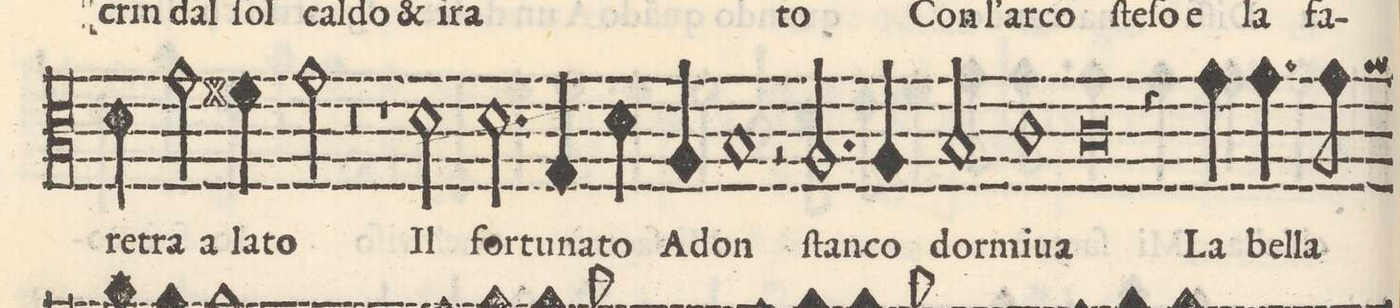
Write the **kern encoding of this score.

**kern	**text
*I"Tenore	*
*clefC3	*
*k[]	*
*M2/1	*
4d\	-ret-
2g\	-ra a
4f#X\	la-
2g\	-to
=10-	=10-
0r	.
=11-	=11-
1r	.
2d\	Il
2.d\	for-
=12-	=12-
4G/	-tu-
4d\	-na-
4A/	-to A-
1B	-don
=13-	=13-
2r	.
2.A/	ſtan-
4A/	-co
2B/	dor-
=14-	=14-
1c	-mi-
0c	-ua
=15-	=15-
4r	.
4g\	La
4.g\	bel-
8g\	-la
=16-	=16-
*-	*-
